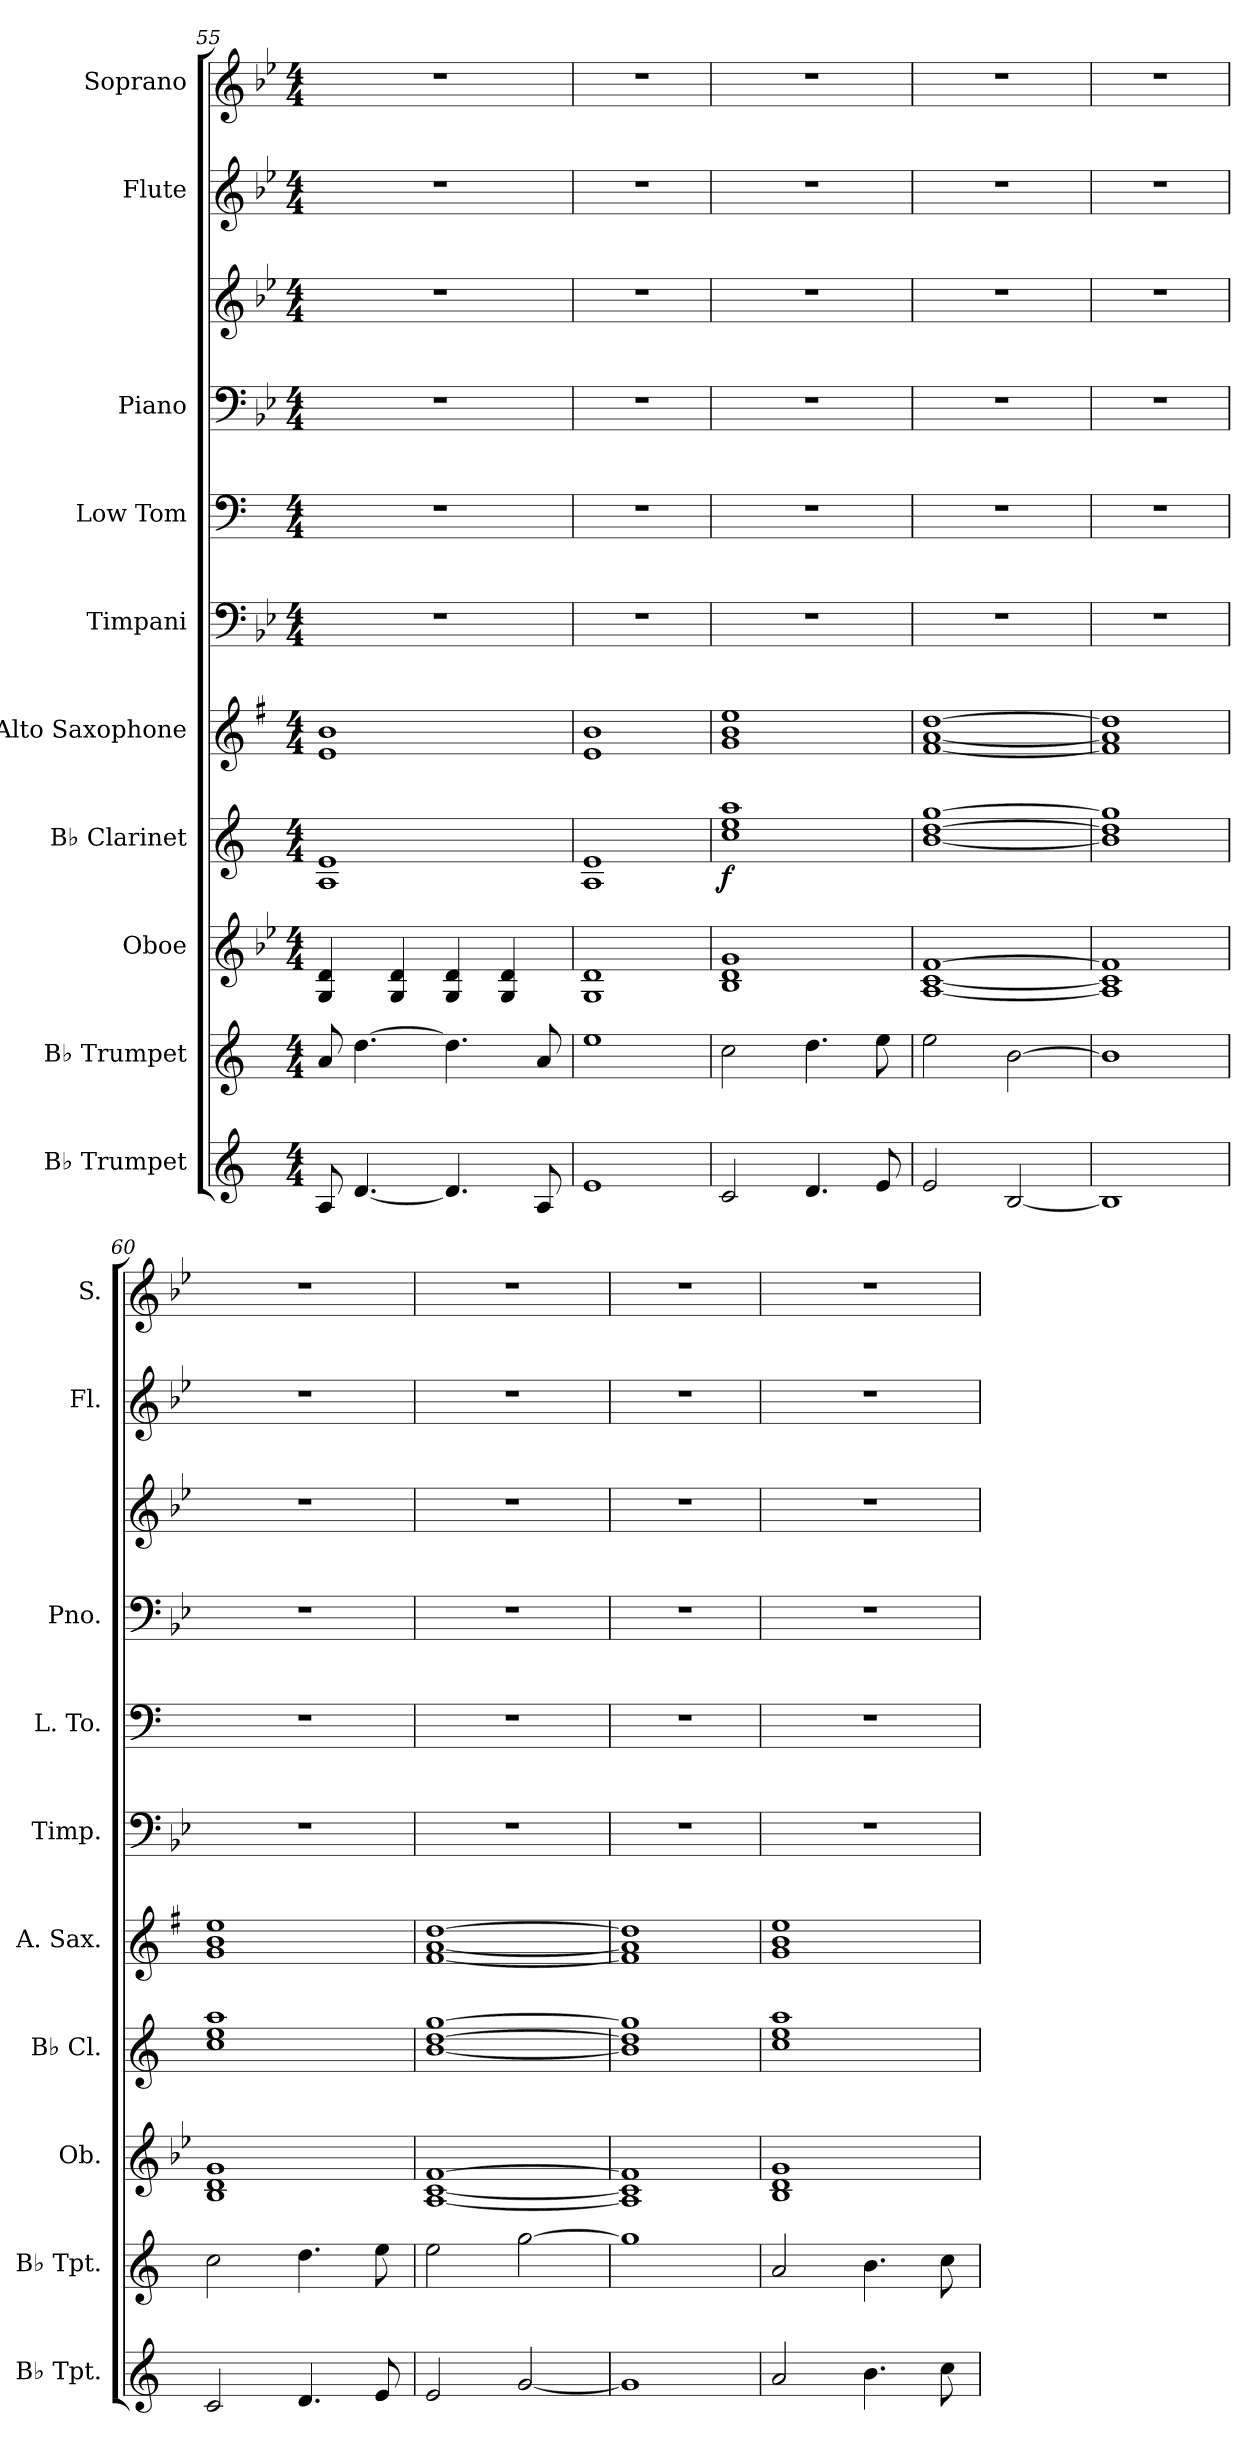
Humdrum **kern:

**kern	**kern	**kern	**kern	**dynam	**kern	**kern	**kern	**kern	**kern	**kern	**kern
*part10	*part9	*part8	*part7	*part7	*part6	*part5	*part4	*part3	*part3	*part2	*part1
*staff11	*staff10	*staff9	*staff8	*staff8	*staff7	*staff6	*staff5	*staff4	*staff3	*staff2	*staff1
*I"B♭ Trumpet	*I"B♭ Trumpet	*I"Oboe	*I"B♭ Clarinet	*	*I"Alto Saxophone	*I"Timpani	*I"Low Tom	*I"Piano	*	*I"Flute	*I"Soprano
*I'B♭ Tpt.	*I'B♭ Tpt.	*I'Ob.	*I'B♭ Cl.	*	*I'A. Sax.	*I'Timp.	*I'L. To.	*I'Pno.	*	*I'Fl.	*I'S.
*clefG2	*clefG2	*clefG2	*clefG2	*	*clefG2	*clefF4	*clefF4	*clefF4	*clefG2	*clefG2	*clefG2
*ITrd1c2	*ITrd1c2	*	*ITrd1c2	*	*ITrd5c9	*	*	*	*	*	*
*k[b-e-]	*k[b-e-]	*k[b-e-]	*k[b-e-]	*	*k[b-e-]	*k[b-e-]	*k[]	*k[b-e-]	*k[b-e-]	*k[b-e-]	*k[b-e-]
*M4/4	*M4/4	*M4/4	*M4/4	*	*M4/4	*M4/4	*M4/4	*M4/4	*M4/4	*M4/4	*M4/4
=55	=55	=55	=55	=55	=55	=55	=55	=55	=55	=55	=55
8G/	8g/	4G/ 4d/	1G 1d	.	1G 1d	1r	1r	1r	1r	1r	1r
[4.c/	[4.cc\	.	.	.	.	.	.	.	.	.	.
.	.	4G/ 4d/	.	.	.	.	.	.	.	.	.
4.c/]	4.cc\]	4G/ 4d/	.	.	.	.	.	.	.	.	.
.	.	4G/ 4d/	.	.	.	.	.	.	.	.	.
8G/	8g/	.	.	.	.	.	.	.	.	.	.
=56	=56	=56	=56	=56	=56	=56	=56	=56	=56	=56	=56
1d	1dd	1G 1d	1G 1d	.	1G 1d	1r	1r	1r	1r	1r	1r
=57	=57	=57	=57	=57	=57	=57	=57	=57	=57	=57	=57
!	!	!	!	!LO:DY:b	!	!	!	!	!	!	!
2B-/	2b-\	1B- 1d 1g	1b- 1dd 1gg	f	1B- 1d 1g	1r	1r	1r	1r	1r	1r
4.c/	4.cc\	.	.	.	.	.	.	.	.	.	.
8d/	8dd\	.	.	.	.	.	.	.	.	.	.
=58	=58	=58	=58	=58	=58	=58	=58	=58	=58	=58	=58
2d/	2dd\	[1A [1c [1f	[1a [1cc [1ff	.	[1A [1c [1f	1r	1r	1r	1r	1r	1r
[2A/	[2a\	.	.	.	.	.	.	.	.	.	.
=59	=59	=59	=59	=59	=59	=59	=59	=59	=59	=59	=59
1A]	1a]	1A] 1c] 1f]	1a] 1cc] 1ff]	.	1A] 1c] 1f]	1r	1r	1r	1r	1r	1r
=60	=60	=60	=60	=60	=60	=60	=60	=60	=60	=60	=60
2B-/	2b-\	1B- 1d 1g	1b- 1dd 1gg	.	1B- 1d 1g	1r	1r	1r	1r	1r	1r
4.c/	4.cc\	.	.	.	.	.	.	.	.	.	.
8d/	8dd\	.	.	.	.	.	.	.	.	.	.
=61	=61	=61	=61	=61	=61	=61	=61	=61	=61	=61	=61
2d/	2dd\	[1A [1c [1f	[1a [1cc [1ff	.	[1A [1c [1f	1r	1r	1r	1r	1r	1r
[2f/	[2ff\	.	.	.	.	.	.	.	.	.	.
=62	=62	=62	=62	=62	=62	=62	=62	=62	=62	=62	=62
1f]	1ff]	1A] 1c] 1f]	1a] 1cc] 1ff]	.	1A] 1c] 1f]	1r	1r	1r	1r	1r	1r
!!LO:PB:g=z
=63	=63	=63	=63	=63	=63	=63	=63	=63	=63	=63	=63
2g/	2g/	1B- 1d 1g	1b- 1dd 1gg	.	1B- 1d 1g	1r	1r	1r	1r	1r	1r
4.a\	4.a\	.	.	.	.	.	.	.	.	.	.
8b-\	8b-\	.	.	.	.	.	.	.	.	.	.
=	=	=	=	=	=	=	=	=	=	=	=
*-	*-	*-	*-	*-	*-	*-	*-	*-	*-	*-	*-
